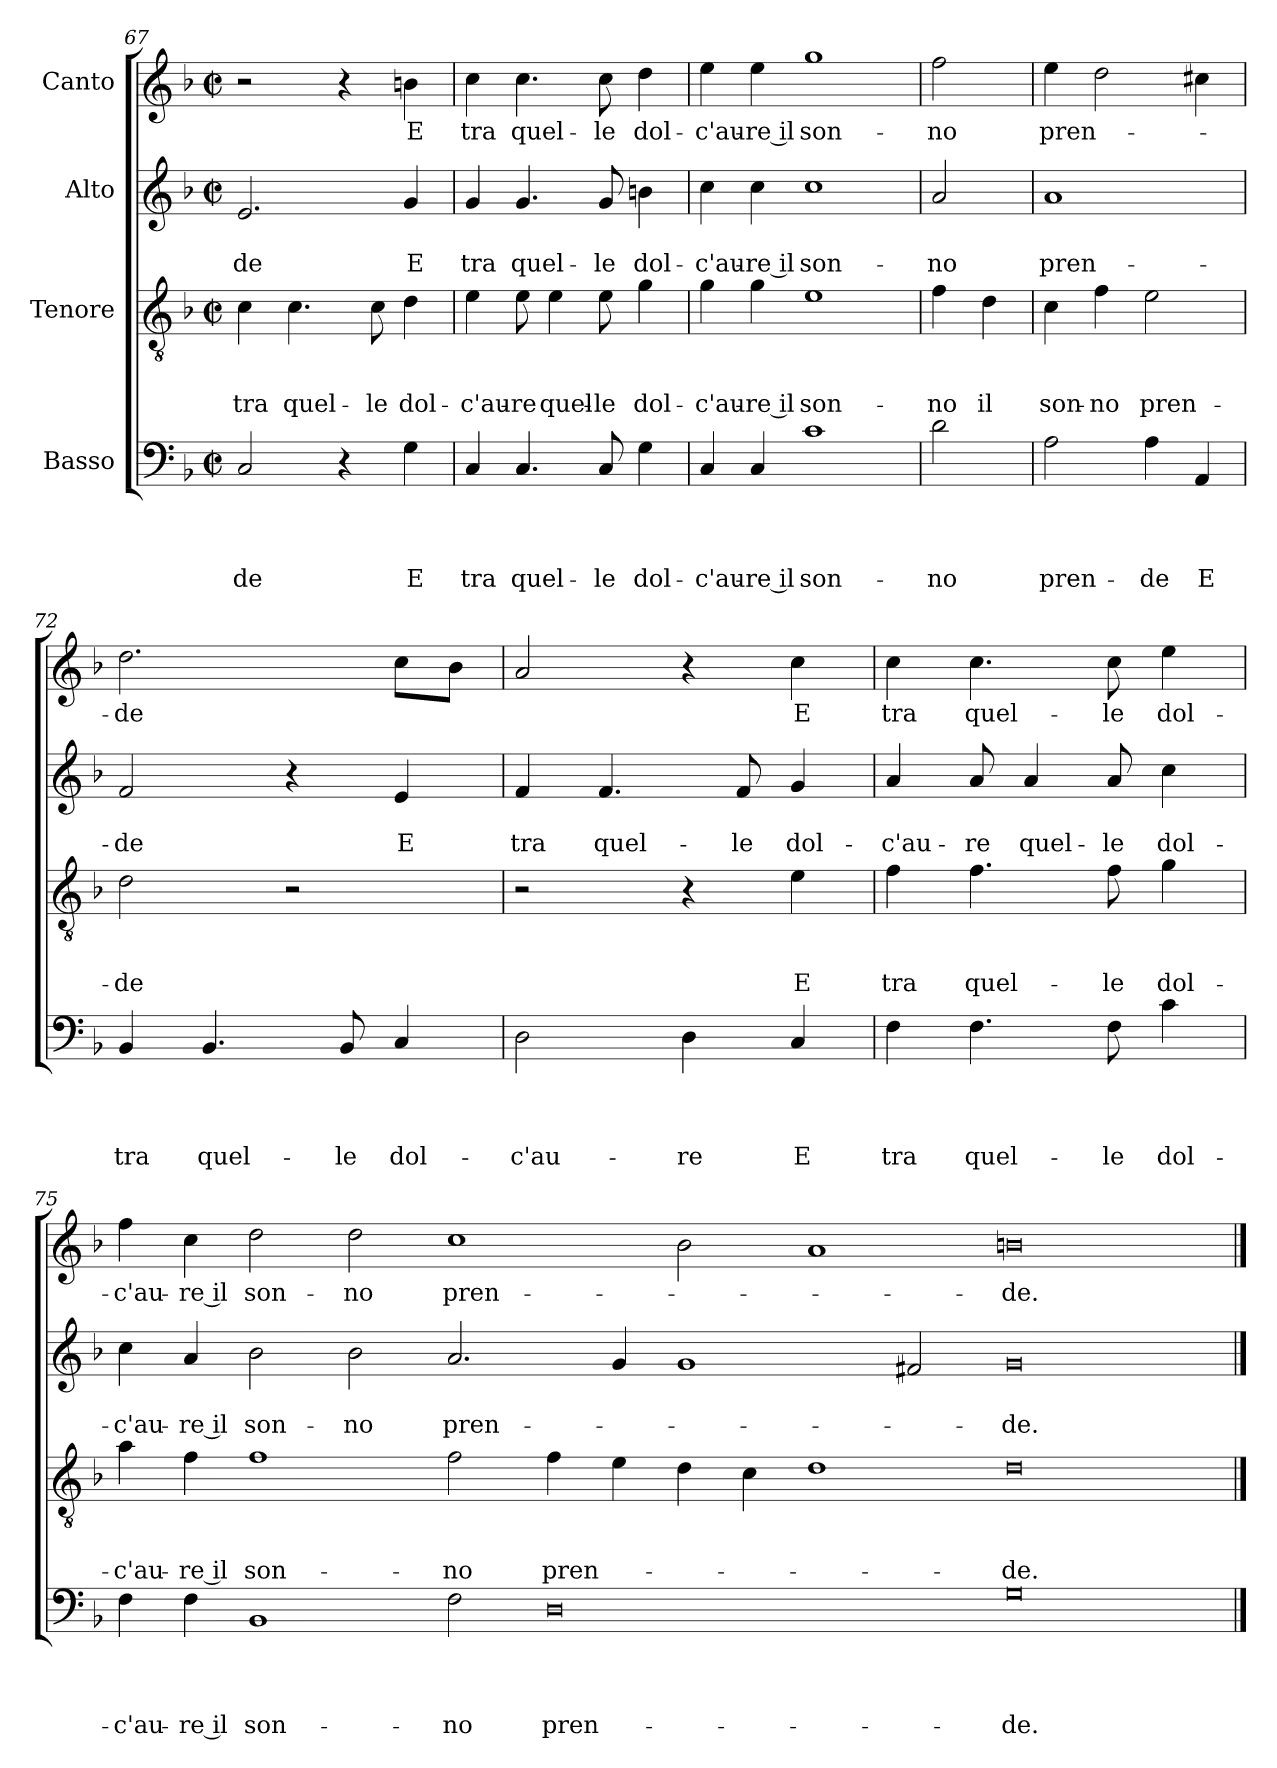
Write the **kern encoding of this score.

**kern	**text	**text	**text	**text	**kern	**text	**text	**text	**kern	**text	**text	**kern	**text
*part4	*part4	*part4	*part4	*part4	*part3	*part3	*part3	*part3	*part2	*part2	*part2	*part1	*part1
*staff4	*staff4	*staff4	*staff4	*staff4	*staff3	*staff3	*staff3	*staff3	*staff2	*staff2	*staff2	*staff1	*staff1
*I"Basso	*	*	*	*	*I"Tenore	*	*	*	*I"Alto	*	*	*I"Canto	*
*clefF4	*	*	*	*	*clefGv2	*	*	*	*clefG2	*	*	*clefG2	*
*k[b-]	*	*	*	*	*k[b-]	*	*	*	*k[b-]	*	*	*k[b-]	*
*F:	*	*	*	*	*F:	*	*	*	*F:	*	*	*F:	*
*M2/2	*	*	*	*	*M2/2	*	*	*	*M2/2	*	*	*M2/2	*
*met(c|)	*	*	*	*	*met(c|)	*	*	*	*met(c|)	*	*	*met(c|)	*
=67	=67	=67	=67	=67	=67	=67	=67	=67	=67	=67	=67	=67	=67
!	!	!	!	!LO:LY:b	!	!	!	!LO:LY:b	!	!	!LO:LY:b	!	!
2C/	.	.	.	-de	4c\	.	.	tra	2.e/	.	-de	2r	.
!	!	!	!	!	!	!	!	!LO:LY:b	!	!	!	!	!
.	.	.	.	.	4.c\	.	.	quel-	.	.	.	.	.
4r	.	.	.	.	.	.	.	.	.	.	.	4r	.
!	!	!	!	!	!	!	!	!LO:LY:b	!	!	!	!	!
.	.	.	.	.	8c\	.	.	-le	.	.	.	.	.
!	!	!	!	!LO:LY:b	!	!	!	!LO:LY:b	!	!	!LO:LY:b	!	!LO:LY:b
4G\	.	.	.	E	4d\	.	.	dol-	4g/	.	E	4bn\	E
!!LO:PB:g=z
=68	=68	=68	=68	=68	=68	=68	=68	=68	=68	=68	=68	=68	=68
!	!	!	!	!LO:LY:b	!	!	!	!LO:LY:b	!	!	!LO:LY:b	!	!LO:LY:b
4C/	.	.	.	tra	4e\	.	.	-c'au-	4g/	.	tra	4cc\	tra
!	!	!	!	!LO:LY:b	!	!	!	!LO:LY:b	!	!	!LO:LY:b	!	!LO:LY:b
4.C/	.	.	.	quel-	8e\	.	.	-re	4.g/	.	quel-	4.cc\	quel-
!	!	!	!	!	!	!	!	!LO:LY:b	!	!	!	!	!
.	.	.	.	.	4e\	.	.	quel-	.	.	.	.	.
!	!	!	!	!LO:LY:b	!	!	!	!LO:LY:b	!	!	!LO:LY:b	!	!LO:LY:b
8C/	.	.	.	-le	8e\	.	.	-le	8g/	.	-le	8cc\	-le
!	!	!	!	!LO:LY:b	!	!	!	!LO:LY:b	!	!	!LO:LY:b	!	!LO:LY:b
4G\	.	.	.	dol-	4g\	.	.	dol-	4bn\	.	dol-	4dd\	dol-
=69	=69	=69	=69	=69	=69	=69	=69	=69	=69	=69	=69	=69	=69
!	!	!	!	!LO:LY:b	!	!	!	!LO:LY:b	!	!	!LO:LY:b	!	!LO:LY:b
4C/	.	.	.	-c'au-	4g\	.	.	-c'au-	4cc\	.	-c'au-	4ee\	-c'au-
!	!	!	!	!LO:LY:b	!	!	!	!LO:LY:b	!	!	!LO:LY:b	!	!LO:LY:b
4C/	.	.	.	-re il	4g\	.	.	-re il	4cc\	.	-re il	4ee\	-re il
!	!	!	!	!LO:LY:b	!	!	!	!LO:LY:b	!	!	!LO:LY:b	!	!LO:LY:b
1c	.	.	.	son-	1e	.	.	son-	1cc	.	son-	1gg	son-
=70	=70	=70	=70	=70	=70	=70	=70	=70	=70	=70	=70	=70	=70
!	!	!	!	!LO:LY:b	!	!	!	!LO:LY:b	!	!	!LO:LY:b	!	!LO:LY:b
2d\	.	.	.	-no	4f\	.	.	-no	2a/	.	-no	2ff\	-no
!	!	!	!	!	!	!	!	!LO:LY:b:rj	!	!	!	!	!
.	.	.	.	.	4d\	.	.	il	.	.	.	.	.
=71	=71	=71	=71	=71	=71	=71	=71	=71	=71	=71	=71	=71	=71
!	!	!	!	!LO:LY:b	!	!	!	!LO:LY:b	!	!	!LO:LY:b	!	!LO:LY:b
2A\	.	.	.	pren-	4c\	.	.	son-	1a	.	pren-	4ee\	pren-
!	!	!	!	!	!	!	!	!LO:LY:b	!	!	!	!	!
.	.	.	.	.	4f\	.	.	-no	.	.	.	2dd\	.
!	!	!	!	!LO:LY:b	!	!	!	!LO:LY:b	!	!	!	!	!
4A\	.	.	.	-de	2e\	.	.	pren-	.	.	.	.	.
!	!	!	!	!LO:LY:b	!	!	!	!	!	!	!	!	!
4AA/	.	.	.	E	.	.	.	.	.	.	.	4cc#X\	.
!!LO:LB:g=z
=72	=72	=72	=72	=72	=72	=72	=72	=72	=72	=72	=72	=72	=72
!	!	!	!	!LO:LY:b	!	!	!	!LO:LY:b	!	!	!LO:LY:b	!	!LO:LY:b
4BB-/	.	.	.	tra	2d\	.	.	-de	2f/	.	-de	2.dd\	-de
!	!	!	!	!LO:LY:b	!	!	!	!	!	!	!	!	!
4.BB-/	.	.	.	quel-	.	.	.	.	.	.	.	.	.
.	.	.	.	.	2r	.	.	.	4r	.	.	.	.
!	!	!	!	!LO:LY:b	!	!	!	!	!	!	!	!	!
8BB-/	.	.	.	-le	.	.	.	.	.	.	.	.	.
!	!	!	!	!LO:LY:b	!	!	!	!	!	!	!LO:LY:b	!	!
4C/	.	.	.	dol-	.	.	.	.	4e/	.	E	8cc\L	.
.	.	.	.	.	.	.	.	.	.	.	.	8b-\J	.
=73	=73	=73	=73	=73	=73	=73	=73	=73	=73	=73	=73	=73	=73
!	!	!	!	!LO:LY:b	!	!	!	!	!	!	!LO:LY:b	!	!
2D\	.	.	.	-c'au-	2r	.	.	.	4f/	.	tra	2a/	.
!	!	!	!	!	!	!	!	!	!	!	!LO:LY:b	!	!
.	.	.	.	.	.	.	.	.	4.f/	.	quel-	.	.
!	!	!	!	!LO:LY:b	!	!	!	!	!	!	!	!	!
4D\	.	.	.	-re	4r	.	.	.	.	.	.	4r	.
!	!	!	!	!	!	!	!	!	!	!	!LO:LY:b	!	!
.	.	.	.	.	.	.	.	.	8f/	.	-le	.	.
!	!	!	!	!LO:LY:b	!	!	!	!LO:LY:b	!	!	!LO:LY:b	!	!LO:LY:b
4C/	.	.	.	E	4e\	.	.	E	4g/	.	dol-	4cc\	E
=74	=74	=74	=74	=74	=74	=74	=74	=74	=74	=74	=74	=74	=74
!	!	!	!	!LO:LY:b	!	!	!	!LO:LY:b	!	!	!LO:LY:b	!	!LO:LY:b
4F\	.	.	.	tra	4f\	.	.	tra	4a/	.	-c'au-	4cc\	tra
!	!	!	!	!LO:LY:b	!	!	!	!LO:LY:b	!	!	!LO:LY:b	!	!LO:LY:b
4.F\	.	.	.	quel-	4.f\	.	.	quel-	8a/	.	-re	4.cc\	quel-
!	!	!	!	!	!	!	!	!	!	!	!LO:LY:b	!	!
.	.	.	.	.	.	.	.	.	4a/	.	quel-	.	.
!	!	!	!	!LO:LY:b	!	!	!	!LO:LY:b	!	!	!LO:LY:b	!	!LO:LY:b
8F\	.	.	.	-le	8f\	.	.	-le	8a/	.	-le	8cc\	-le
!	!	!	!	!LO:LY:b	!	!	!	!LO:LY:b	!	!	!LO:LY:b	!	!LO:LY:b
4c\	.	.	.	dol-	4g\	.	.	dol-	4cc\	.	dol-	4ee\	dol-
!!LO:LB:g=z
=75	=75	=75	=75	=75	=75	=75	=75	=75	=75	=75	=75	=75	=75
!	!	!	!	!LO:LY:b	!	!	!	!LO:LY:b	!	!	!LO:LY:b	!	!LO:LY:b
4F\	.	.	.	-c'au-	4a\	.	.	-c'au-	4cc\	.	-c'au-	4ff\	-c'au-
!	!	!	!	!LO:LY:b	!	!	!	!LO:LY:b	!	!	!LO:LY:b	!	!LO:LY:b
4F\	.	.	.	-re il	4f\	.	.	-re il	4a/	.	-re il	4cc\	-re il
!	!	!	!	!LO:LY:b	!	!	!	!LO:LY:b	!	!	!LO:LY:b	!	!LO:LY:b
1BB-	.	.	.	son-	1f	.	.	son-	2b-\	.	son-	2dd\	son-
!	!	!	!	!	!	!	!	!	!	!	!LO:LY:b	!	!LO:LY:b
.	.	.	.	.	.	.	.	.	2b-\	.	-no	2dd\	-no
!	!	!	!	!LO:LY:b	!	!	!	!LO:LY:b	!	!	!LO:LY:b	!	!LO:LY:b
2F\	.	.	.	-no	2f\	.	.	-no	2.a/	.	pren-	1cc	pren-
!	!	!	!	!LO:LY:b	!	!	!	!LO:LY:b	!	!	!	!	!
0D	.	.	.	pren-	4f\	.	.	pren-	.	.	.	.	.
.	.	.	.	.	4e\	.	.	.	4g/	.	.	.	.
.	.	.	.	.	4d\	.	.	.	1g	.	.	2b-\	.
.	.	.	.	.	4c\	.	.	.	.	.	.	.	.
.	.	.	.	.	1d	.	.	.	.	.	.	1a	.
.	.	.	.	.	.	.	.	.	2f#X/	.	.	.	.
!	!	!	!	!LO:LY:b	!	!	!	!LO:LY:b	!	!	!LO:LY:b	!	!LO:LY:b
0G	.	.	.	-de.	0d	.	.	-de.	0g	.	-de.	0bn	-de.
==	==	==	==	==	==	==	==	==	==	==	==	==	==
*-	*-	*-	*-	*-	*-	*-	*-	*-	*-	*-	*-	*-	*-
